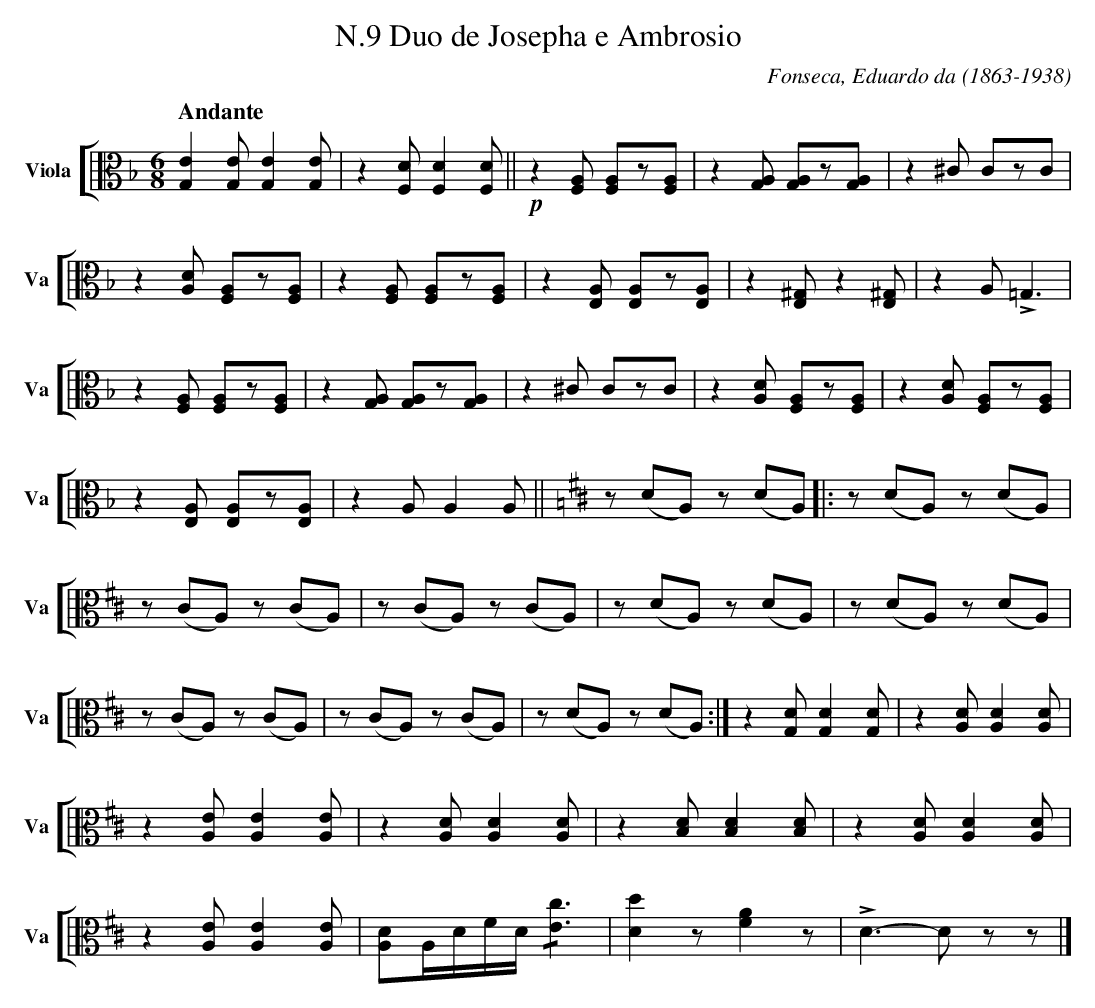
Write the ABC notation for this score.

X:1
T:N.9 Duo de Josepha e Ambrosio
C:Fonseca, Eduardo da (1863-1938)
M:6/8
L:1/8
K:F
V: 4 clef=alto name="Viola" sname="Va"
%%staves [ 4 ]
   [Q:"Andante"] [G,E]2[G,E] [G,E]2[G,E] | z2[F,D] [F,D]2[F,D] ||!p!z2[F,A,] [F,A,]z[F,A,] | \
   z2[G,A,] [G,A,]z[G,A,] | z2^C CzC | z2[DA,] [F,A,]z[F,A,] | z2[F,A,] [F,A,]z[F,A,] | \
   z2[E,A,] [E,A,]z[E,A,] | z2[E,^G,] z2[E,^G,] | z2A, !>!=G,3| z2[F,A,] [F,A,]z[F,A,] | \
   z2[G,A,] [G,A,]z[G,A,] | z2 ^C CzC |  z2[DA,] [F,A,]z[F,A,] |  z2[DA,] [F,A,]z[F,A,] | \
   z2[E,A,] [E,A,]z[E,A,] | z2A,A,2A, || \
   [K:D] z(DA,) z(DA,) |: z(DA,) z(DA,)| z(CA,) z(CA,)| z(CA,) z(CA,)| z(DA,) z(DA,)| z(DA,) z(DA,)| \
   z(CA,) z(CA,)|   z(CA,) z(CA,)| z(DA,) z(DA,) :| \
   z2[G,D][G,D]2[G,D] | z2[A,D][A,D]2[A,D] | z2[A,E][A,E]2[A,E] | z2[A,D][A,D]2[A,D] | z2[B,D][B,D]2[B,D] | \
   z2[A,D][A,D]2[A,D] |  z2[A,E][A,E]2[A,E] | [A,D]A,/D/F/D/!/![Ec]3| [Dd]2z [FA]2z| !>!D3- D zz |] \
